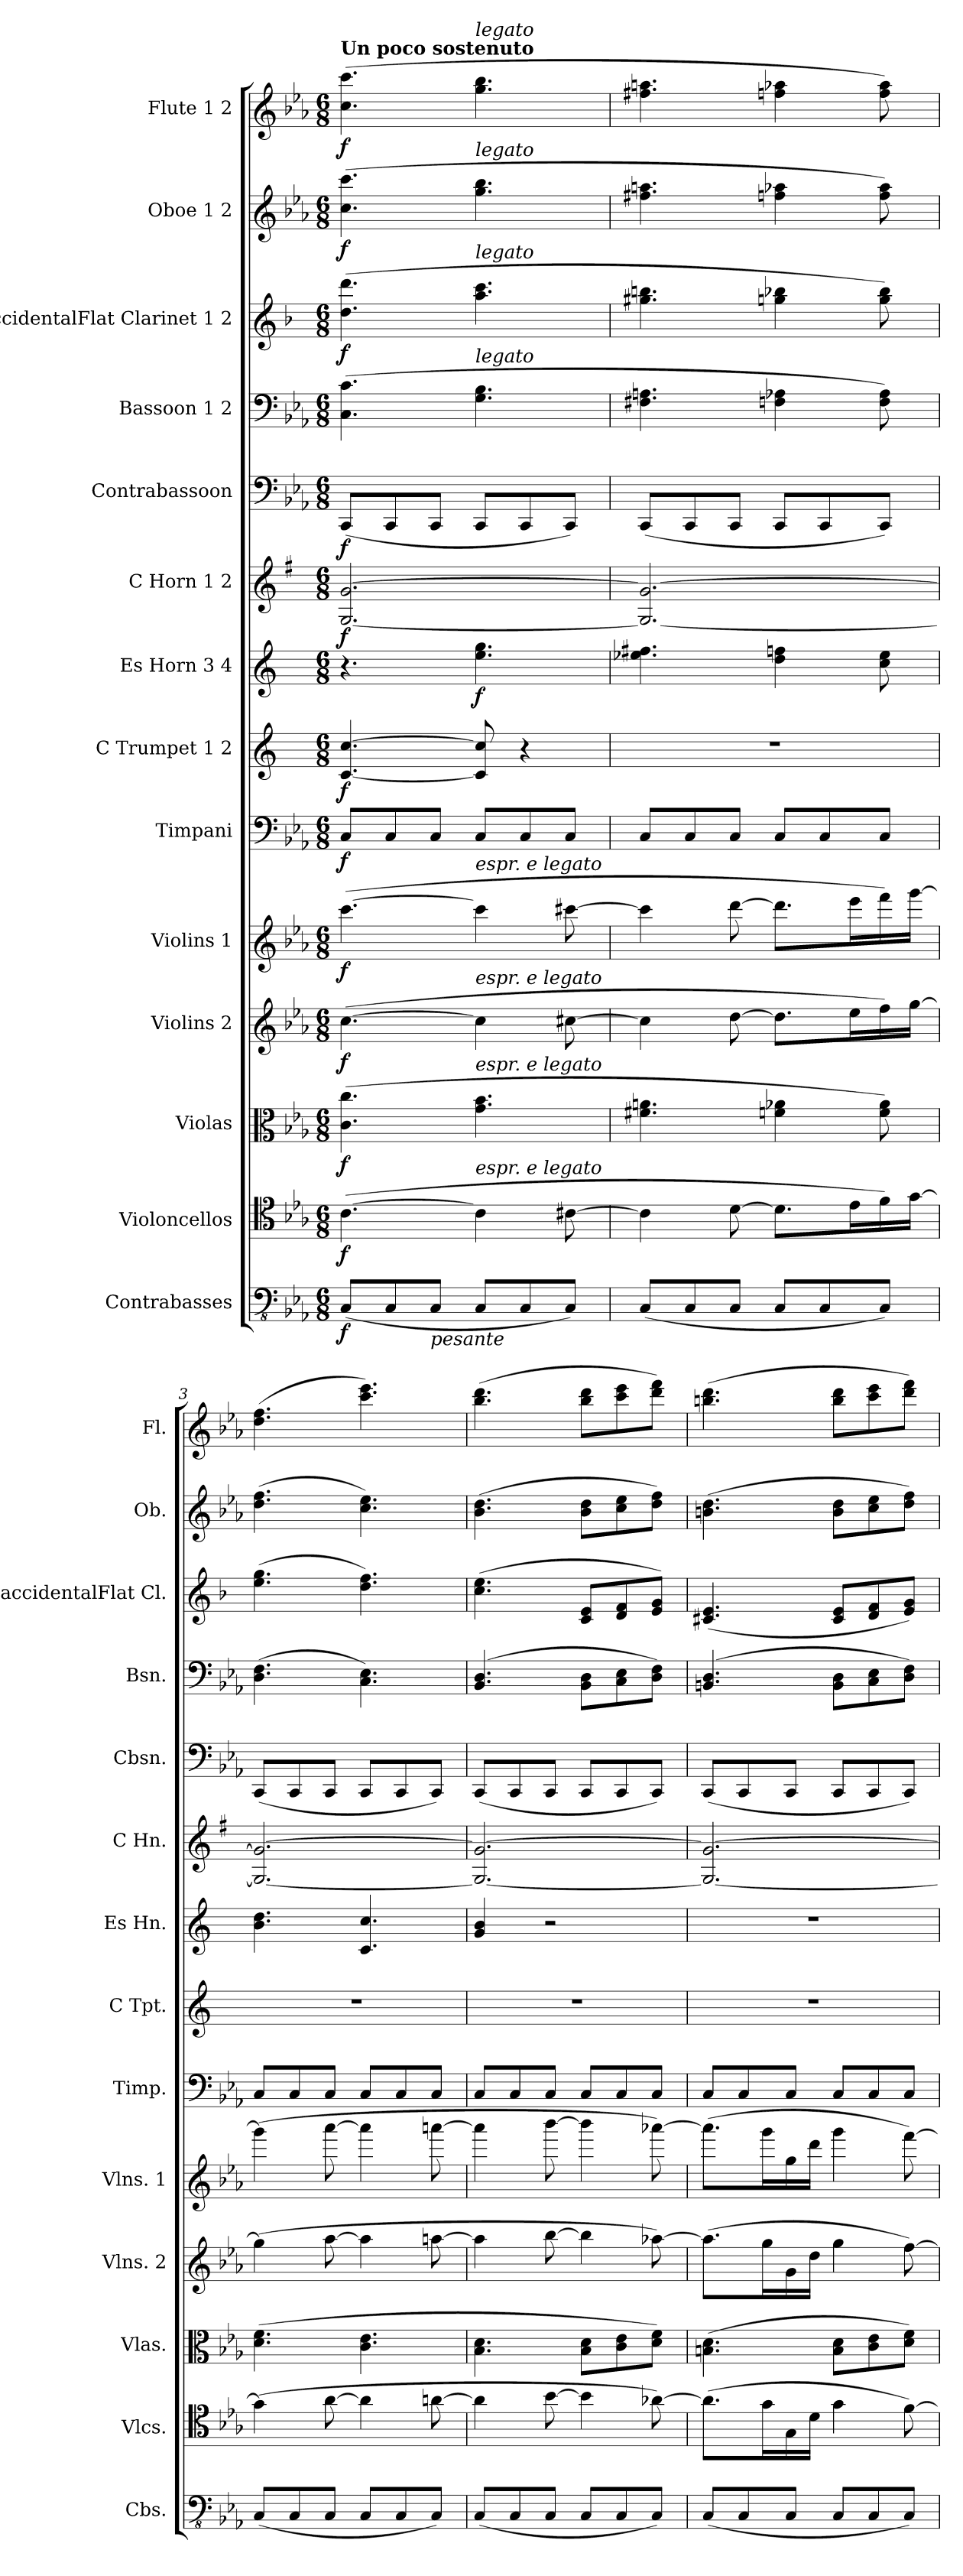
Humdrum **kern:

**kern	**dynam	**kern	**dynam	**kern	**dynam	**kern	**dynam	**kern	**dynam	**kern	**dynam	**kern	**dynam	**kern	**dynam	**kern	**dynam	**kern	**dynam	**kern	**kern	**dynam	**kern	**dynam	**kern	**dynam
*part14	*part14	*part13	*part13	*part12	*part12	*part11	*part11	*part10	*part10	*part9	*part9	*part8	*part8	*part7	*part7	*part6	*part6	*part5	*part5	*part4	*part3	*part3	*part2	*part2	*part1	*part1
*staff14	*staff14	*staff13	*staff13	*staff12	*staff12	*staff11	*staff11	*staff10	*staff10	*staff9	*staff9	*staff8	*staff8	*staff7	*staff7	*staff6	*staff6	*staff5	*staff5	*staff4	*staff3	*staff3	*staff2	*staff2	*staff1	*staff1
*I"Contrabasses	*	*I"Violoncellos	*	*I"Violas	*	*I"Violins 2	*	*I"Violins 1	*	*I"Timpani	*	*I"C Trumpet 1 2	*	*I"Es Horn 3 4	*	*I"C Horn 1 2	*	*I"Contrabassoon	*	*I"Bassoon 1 2	*I"BaccidentalFlat Clarinet 1 2	*	*I"Oboe 1 2	*	*I"Flute  1 2	*
*I'Cbs.	*	*I'Vlcs.	*	*I'Vlas.	*	*I'Vlns. 2	*	*I'Vlns. 1	*	*I'Timp.	*	*I'C Tpt.	*	*I'Es Hn.	*	*I'C Hn.	*	*I'Cbsn.	*	*I'Bsn.	*I'BaccidentalFlat Cl.	*	*I'Ob.	*	*I'Fl.	*
*clefFv4	*	*clefC4	*	*clefC3	*	*clefG2	*	*clefG2	*	*clefF4	*	*clefG2	*	*clefG2	*	*clefG2	*	*clefF4	*	*clefF4	*clefG2	*	*clefG2	*	*clefG2	*
*	*	*	*	*	*	*	*	*	*	*	*	*	*	*ITrd5c9	*	*ITrd4c7	*	*ITrd7c12	*	*	*ITrd1c2	*	*	*	*	*
*k[b-e-a-]	*	*k[b-e-a-]	*	*k[b-e-a-]	*	*k[b-e-a-]	*	*k[b-e-a-]	*	*k[b-e-a-]	*	*k[]	*	*k[b-e-a-]	*	*k[]	*	*k[b-e-a-]	*	*k[b-e-a-]	*k[b-e-a-]	*	*k[b-e-a-]	*	*k[b-e-a-]	*
*M6/8	*	*M6/8	*	*M6/8	*	*M6/8	*	*M6/8	*	*M6/8	*	*M6/8	*	*M6/8	*	*M6/8	*	*M6/8	*	*M6/8	*M6/8	*	*M6/8	*	*M6/8	*
=1	=1	=1	=1	=1	=1	=1	=1	=1	=1	=1	=1	=1	=1	=1	=1	=1	=1	=1	=1	=1	=1	=1	=1	=1	=1	=1
!	!	!	!	!	!	!	!	!	!	!	!	!	!	!	!	!	!	!	!	!	!	!	!	!	!LO:TX:a:B:t=Un poco sostenuto	!
!	!LO:DY:b	!	!LO:DY:b	!	!LO:DY:b	!	!LO:DY:b	!	!LO:DY:b	!	!LO:DY:b	!	!LO:DY:b	!	!	!	!LO:DY:b	!	!LO:DY:b	!	!	!LO:DY:b	!	!LO:DY:b	!	!LO:DY:b
(<8CC/L	f	(>[4.c\	f	(>4.c\ 4.cc\	f	(>[4.cc\	f	(>[4.ccc\	f	8C/L	f	[4.c/ [4.cc/	f	4.r	.	[2.C/ [2.c/	f	(<8CCC/L	f	(>4.C\ 4.c\	(>4.cc\ 4.ccc\	f	(>4.cc\ 4.ccc\	f	(>4.cc\ 4.ccc\	f
8CC/	.	.	.	.	.	.	.	.	.	8C/	.	.	.	.	.	.	.	8CCC/	.	.	.	.	.	.	.	.
!LO:TX:b:i:t=pesante	!	!	!	!	!	!	!	!	!	!	!	!	!	!	!	!	!	!	!	!	!	!	!	!	!	!
8CC/J	.	.	.	.	.	.	.	.	.	8C/J	.	.	.	.	.	.	.	8CCC/J	.	.	.	.	.	.	.	.
!	!	!	!	!	!	!	!	!	!	!	!	!	!	!	!	!	!	!	!	!	!	!	!	!	!LO:TX:a:i:t=legato	!
!	!	!	!	!	!	!	!	!	!	!	!	!	!	!	!	!	!	!	!	!	!	!	!LO:TX:a:i:t=legato	!	!	!
!	!	!	!	!	!	!	!	!	!	!	!	!	!	!	!	!	!	!	!	!	!LO:TX:a:i:t=legato	!	!	!	!	!
!	!	!	!	!	!	!	!	!	!	!	!	!	!	!	!	!	!	!	!	!LO:TX:a:i:t=legato	!	!	!	!	!	!
!	!	!	!	!	!	!	!	!LO:TX:a:i:t=espr. e legato	!	!	!	!	!	!	!	!	!	!	!	!	!	!	!	!	!	!
!	!	!	!	!	!	!LO:TX:a:i:t=espr. e legato	!	!	!	!	!	!	!	!	!	!	!	!	!	!	!	!	!	!	!	!
!	!	!	!	!LO:TX:a:i:t=espr. e legato	!	!	!	!	!	!	!	!	!	!	!	!	!	!	!	!	!	!	!	!	!	!
!	!	!LO:TX:a:i:t=espr. e legato	!	!	!	!	!	!	!	!	!	!	!	!	!	!	!	!	!	!	!	!	!	!	!	!
!	!	!	!	!	!	!	!	!	!	!	!	!	!	!	!LO:DY:b	!	!	!	!	!	!	!	!	!	!	!
8CC/L	.	4c\]	.	4.g\ 4.b-\	.	4cc\]	.	4ccc\]	.	8C/L	.	8c/] 8cc/]	.	4.g\ 4.b-\	f	.	.	8CCC/L	.	4.G\ 4.B-\	4.gg\ 4.bb-\	.	4.gg\ 4.bb-\	.	4.gg\ 4.bb-\	.
8CC/	.	.	.	.	.	.	.	.	.	8C/	.	4r	.	.	.	.	.	8CCC/	.	.	.	.	.	.	.	.
8CC/J)	.	[8c#X\	.	.	.	[8cc#X\	.	[8ccc#X\	.	8C/J	.	.	.	.	.	.	.	8CCC/J)	.	.	.	.	.	.	.	.
=2	=2	=2	=2	=2	=2	=2	=2	=2	=2	=2	=2	=2	=2	=2	=2	=2	=2	=2	=2	=2	=2	=2	=2	=2	=2	=2
(<8CC/L	.	4c#\]	.	4.f#X\ 4.an\	.	4cc#\]	.	4ccc#\]	.	8C/L	.	2.r	.	4.g-X\ 4.an\	.	2.C/_ 2.c/_	.	(<8CCC/L	.	4.F#X\ 4.An\	4.ff#X\ 4.aan\	.	4.ff#X\ 4.aan\	.	4.ff#X\ 4.aan\	.
8CC/	.	.	.	.	.	.	.	.	.	8C/	.	.	.	.	.	.	.	8CCC/	.	.	.	.	.	.	.	.
8CC/J	.	[8d\	.	.	.	[8dd\	.	[8ddd\	.	8C/J	.	.	.	.	.	.	.	8CCC/J	.	.	.	.	.	.	.	.
8CC/L	.	8.d\L]	.	4fn\ 4a-X\	.	8.dd\L]	.	8.ddd\L]	.	8C/L	.	.	.	4f\ 4a-X\	.	.	.	8CCC/L	.	4Fn\ 4A-X\	4ffn\ 4aa-X\	.	4ffn\ 4aa-X\	.	4ffn\ 4aa-X\	.
8CC/	.	.	.	.	.	.	.	.	.	8C/	.	.	.	.	.	.	.	8CCC/	.	.	.	.	.	.	.	.
.	.	16e-\L	.	.	.	16ee-\L	.	16eee-\L	.	.	.	.	.	.	.	.	.	.	.	.	.	.	.	.	.	.
8CC/J)	.	16f\)	.	8f\ 8a-\)	.	16ff\)	.	16fff\)	.	8C/J	.	.	.	8e-\ 8g-\	.	.	.	8CCC/J)	.	8F\ 8A-\)	8ff\ 8aa-\)	.	8ff\ 8aa-\)	.	8ff\ 8aa-\)	.
.	.	[16g\JJ	.	.	.	[16gg\JJ	.	[16ggg\JJ	.	.	.	.	.	.	.	.	.	.	.	.	.	.	.	.	.	.
=3	=3	=3	=3	=3	=3	=3	=3	=3	=3	=3	=3	=3	=3	=3	=3	=3	=3	=3	=3	=3	=3	=3	=3	=3	=3	=3
(<8CC/L	.	(>4g\]	.	(>4.d\ 4.f\	.	(>4gg\]	.	(>4ggg\]	.	8C/L	.	2.r	.	4.d\ 4.f\	.	2.C/_ 2.c/_	.	(<8CCC/L	.	(>4.D\ 4.F\	(>4.dd\ 4.ff\	.	(>4.dd\ 4.ff\	.	(>4.dd\ 4.ff\	.
8CC/	.	.	.	.	.	.	.	.	.	8C/	.	.	.	.	.	.	.	8CCC/	.	.	.	.	.	.	.	.
8CC/J	.	[8a-\	.	.	.	[8aa-\	.	[8aaa-\	.	8C/J	.	.	.	.	.	.	.	8CCC/J	.	.	.	.	.	.	.	.
8CC/L	.	4a-\]	.	4.c\ 4.e-\	.	4aa-\]	.	4aaa-\]	.	8C/L	.	.	.	4.E-/ 4.e-/	.	.	.	8CCC/L	.	4.C\ 4.E-\)	4.cc\ 4.ee-\)	.	4.cc\ 4.ee-\)	.	4.ccc\ 4.eee-\)	.
8CC/	.	.	.	.	.	.	.	.	.	8C/	.	.	.	.	.	.	.	8CCC/	.	.	.	.	.	.	.	.
8CC/J)	.	[8an\	.	.	.	[8aan\	.	[8aaan\	.	8C/J	.	.	.	.	.	.	.	8CCC/J)	.	.	.	.	.	.	.	.
=4	=4	=4	=4	=4	=4	=4	=4	=4	=4	=4	=4	=4	=4	=4	=4	=4	=4	=4	=4	=4	=4	=4	=4	=4	=4	=4
(<8CC/L	.	4a\]	.	4.B-\ 4.d\	.	4aa\]	.	4aaa\]	.	8C/L	.	2.r	.	4B-/ 4d/	.	2.C/_ 2.c/_	.	(<8CCC/L	.	(>4.BB-/ 4.D/	(>4.b-\ 4.dd\	.	(>4.b-\ 4.dd\	.	(>4.bb-\ 4.ddd\	.
8CC/	.	.	.	.	.	.	.	.	.	8C/	.	.	.	.	.	.	.	8CCC/	.	.	.	.	.	.	.	.
8CC/J	.	[8b-\	.	.	.	[8bb-\	.	[8bbb-\	.	8C/J	.	.	.	2r	.	.	.	8CCC/J	.	.	.	.	.	.	.	.
8CC/L	.	4b-\]	.	8B-\ 8d\L	.	4bb-\]	.	4bbb-\]	.	8C/L	.	.	.	.	.	.	.	8CCC/L	.	8BB-\ 8D\L	8B-/ 8d/L	.	8b-\ 8dd\L	.	8bb-\ 8ddd\L	.
8CC/	.	.	.	8c\ 8e-\	.	.	.	.	.	8C/	.	.	.	.	.	.	.	8CCC/	.	8C\ 8E-\	8c/ 8e-/	.	8cc\ 8ee-\	.	8ccc\ 8eee-\	.
8CC/J)	.	[8a-X\)	.	8d\ 8f\J)	.	[8aa-X\)	.	[8aaa-X\)	.	8C/J	.	.	.	.	.	.	.	8CCC/J)	.	8D\ 8F\J)	8d/ 8f/J)	.	8dd\ 8ff\J)	.	8ddd\ 8fff\J)	.
!!LO:PB:g=z
=5	=5	=5	=5	=5	=5	=5	=5	=5	=5	=5	=5	=5	=5	=5	=5	=5	=5	=5	=5	=5	=5	=5	=5	=5	=5	=5
(<8CC/L	.	(>8.a-\L]	.	(>4.Bn\ 4.d\	.	(>8.aa-\L]	.	(>8.aaa-\L]	.	8C/L	.	2.r	.	2.r	.	2.C/_ 2.c/_	.	(<8CCC/L	.	(>4.BBn/ 4.D/	(<4.Bn/ 4.d/	.	(>4.bn\ 4.dd\	.	(>4.bbn\ 4.ddd\	.
8CC/	.	.	.	.	.	.	.	.	.	8C/	.	.	.	.	.	.	.	8CCC/	.	.	.	.	.	.	.	.
.	.	16g\L	.	.	.	16gg\L	.	16ggg\L	.	.	.	.	.	.	.	.	.	.	.	.	.	.	.	.	.	.
8CC/J	.	16G\	.	.	.	16g\	.	16gg\	.	8C/J	.	.	.	.	.	.	.	8CCC/J	.	.	.	.	.	.	.	.
.	.	16d\JJ	.	.	.	16dd\JJ	.	16ddd\JJ	.	.	.	.	.	.	.	.	.	.	.	.	.	.	.	.	.	.
8CC/L	.	4g\	.	8B\ 8d\L	.	4gg\	.	4ggg\	.	8C/L	.	.	.	.	.	.	.	8CCC/L	.	8BB\ 8D\L	8B/ 8d/L	.	8b\ 8dd\L	.	8bb\ 8ddd\L	.
8CC/	.	.	.	8c\ 8e-\	.	.	.	.	.	8C/	.	.	.	.	.	.	.	8CCC/	.	8C\ 8E-\	8c/ 8e-/	.	8cc\ 8ee-\	.	8ccc\ 8eee-\	.
8CC/J)	.	[8f\)	.	8d\ 8f\J)	.	[8ff\)	.	[8fff\)	.	8C/J	.	.	.	.	.	.	.	8CCC/J)	.	8D\ 8F\J)	8d/ 8f/J)	.	8dd\ 8ff\J)	.	8ddd\ 8fff\J)	.
=	=	=	=	=	=	=	=	=	=	=	=	=	=	=	=	=	=	=	=	=	=	=	=	=	=	=
*-	*-	*-	*-	*-	*-	*-	*-	*-	*-	*-	*-	*-	*-	*-	*-	*-	*-	*-	*-	*-	*-	*-	*-	*-	*-	*-
